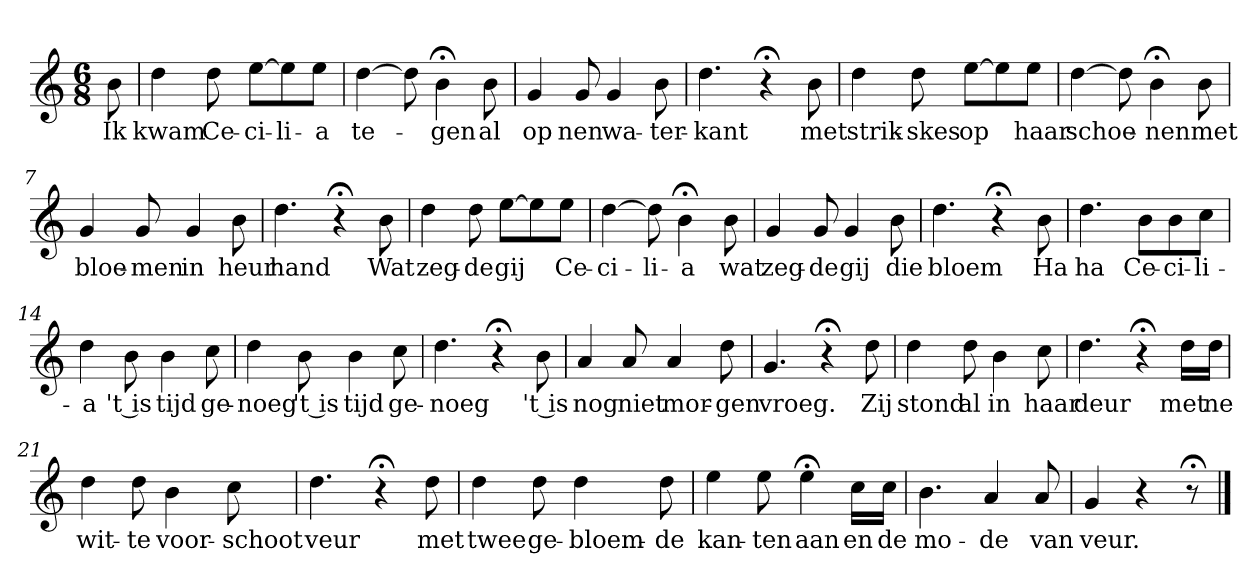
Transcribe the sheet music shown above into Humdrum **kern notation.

**kern	**text
*part1	*part1
*staff1	*staff1
*k[]	*
*C:	*
*M6/8	*
*MM120	*
=	=
8b	Ik
=1	=1
4dd	kwam
8dd	Ce-
[8eeL	-ci-
8ee]	-li-
8eeJ	-a
=2	=2
[4dd	te-
8dd]	.
4b;<	-gen
8b	al
=3	=3
4g	op
8g	nen
4g	wa-
8b	-ter-
=4	=4
4.dd	-kant
4r;<	.
8b	met
=5	=5
4dd	strik-
8dd	-skes
[8eeL	op
8ee]	.
8eeJ	haar
=6	=6
[4dd	schoe-
8dd]	.
4b;<	-nen
8b	met
=7	=7
4g	bloe-
8g	-men
4g	in
8b	heur
=8	=8
4.dd	hand
4r;<	.
8b	Wat
=9	=9
4dd	zeg-
8dd	-de
[8eeL	gij
8ee]	.
8eeJ	Ce-
=10	=10
[4dd	-ci-
8dd]	-li-
4b;<	-a
8b	wat
=11	=11
4g	zeg-
8g	-de
4g	gij
8b	die
=12	=12
4.dd	bloem
4r;<	.
8b	Ha
=13	=13
4.dd	ha
8bL	Ce-
8b	-ci-
8ccJ	-li-
=14	=14
4dd	-a
8b	't is
4b	tijd
8cc	ge-
=15	=15
4dd	-noeg
8b	't is
4b	tijd
8cc	ge-
=16	=16
4.dd	-noeg
4r;<	.
8b	't is
=17	=17
4a	nog
8a	niet
4a	mor-
8dd	-gen
=18	=18
4.g	vroeg.
4r;<	.
8dd	Zij
=19	=19
4dd	stond
8dd	al
4b	in
8cc	haar
=20	=20
4.dd	deur
4r;<	.
16ddLL	met
16ddJJ	ne
=21	=21
4dd	wit-
8dd	-te
4b	voor-
8cc	-schoot
=22	=22
4.dd	veur
4r;<	.
8dd	met
=23	=23
4dd	twee
8dd	ge-
4dd	-bloem-
8dd	-de
=24	=24
4ee	kan-
8ee	-ten
4ee;<	aan
16ccLL	en
16ccJJ	de
=25	=25
4.b	mo-
4a	-de
8a	van
=26	=26
4g	veur.
4r	.
8r;<	.
==	==
*-	*-
